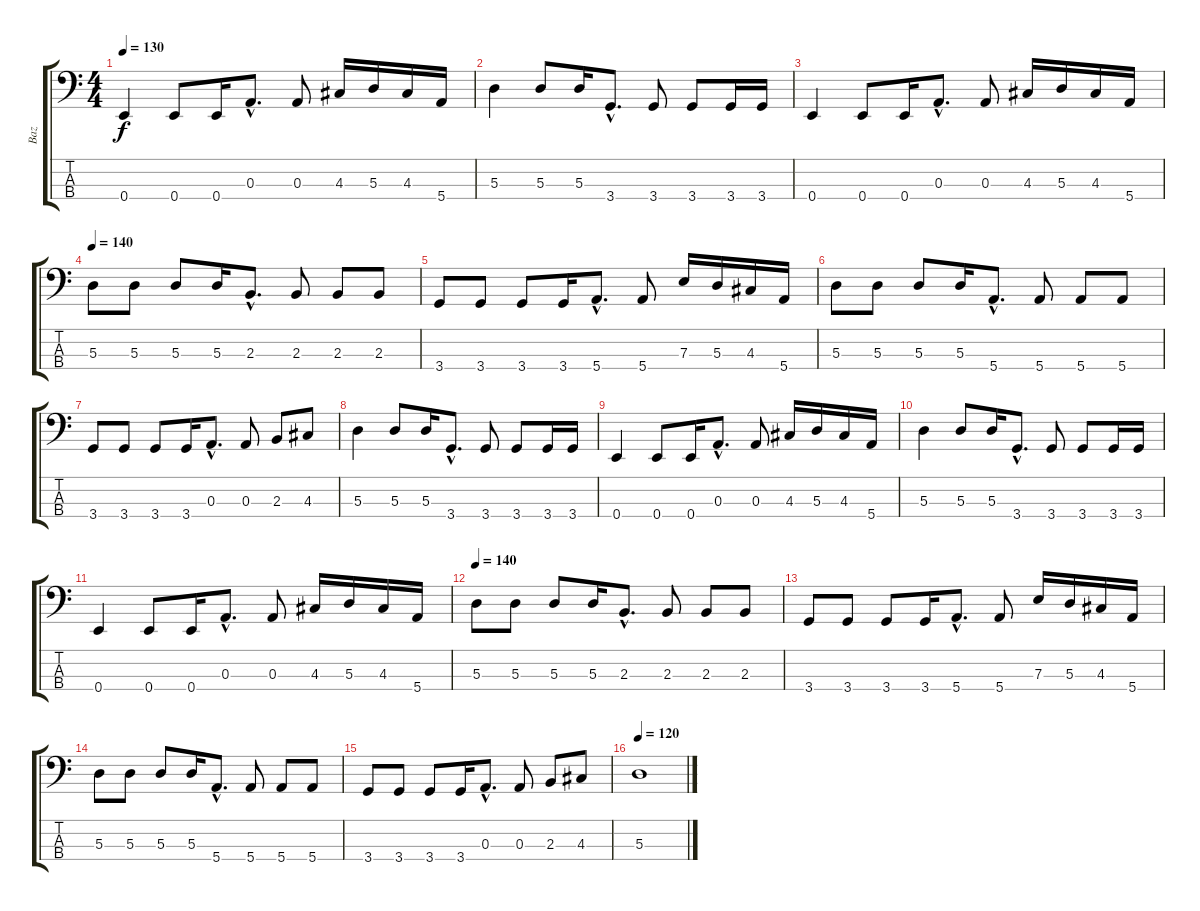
\track ("Baz" "Baz") {instrument electricbasspick}
\staff {score tabs}
\tuning (G2 D2 A1 E1) {hide}
\ts (4 4)
\tempo 130
\clef f4
\ks c
0.4.4{dy f} 0.4.8 0.4.16 0.3{hac}.8{d} 0.3.8 4.3.16 5.3.16 4.3.16 5.4.16 |
5.3.4 5.3.8 5.3.16 3.4{hac}.8{d} 3.4.8 3.4.8 3.4.16 3.4.16 |
0.4.4 0.4.8 0.4.16 0.3{hac}.8{d} 0.3.8 4.3.16 5.3.16 4.3.16 5.4.16 |
\tempo 140
5.3.8 5.3.8 5.3.8 5.3.16 2.3{hac}.8{d} 2.3.8 2.3.8 2.3.8 |
3.4.8 3.4.8 3.4.8 3.4.16 5.4{hac}.8{d} 5.4.8 7.3.16 5.3.16 4.3.16 5.4.16 |
5.3.8 5.3.8 5.3.8 5.3.16 5.4{hac}.8{d} 5.4.8 5.4.8 5.4.8 |
3.4.8 3.4.8 3.4.8 3.4.16 0.3{hac}.8{d} 0.3.8 2.3.8 4.3.8 |
5.3.4 5.3.8 5.3.16 3.4{hac}.8{d} 3.4.8 3.4.8 3.4.16 3.4.16 |
0.4.4 0.4.8 0.4.16 0.3{hac}.8{d} 0.3.8 4.3.16 5.3.16 4.3.16 5.4.16 |
5.3.4 5.3.8 5.3.16 3.4{hac}.8{d} 3.4.8 3.4.8 3.4.16 3.4.16 |
0.4.4 0.4.8 0.4.16 0.3{hac}.8{d} 0.3.8 4.3.16 5.3.16 4.3.16 5.4.16 |
\tempo 140
5.3.8 5.3.8 5.3.8 5.3.16 2.3{hac}.8{d} 2.3.8 2.3.8 2.3.8 |
3.4.8 3.4.8 3.4.8 3.4.16 5.4{hac}.8{d} 5.4.8 7.3.16 5.3.16 4.3.16 5.4.16 |
5.3.8 5.3.8 5.3.8 5.3.16 5.4{hac}.8{d} 5.4.8 5.4.8 5.4.8 |
3.4.8 3.4.8 3.4.8 3.4.16 0.3{hac}.8{d} 0.3.8 2.3.8 4.3.8 |
\tempo 130
\tempo 120
5.3.1
